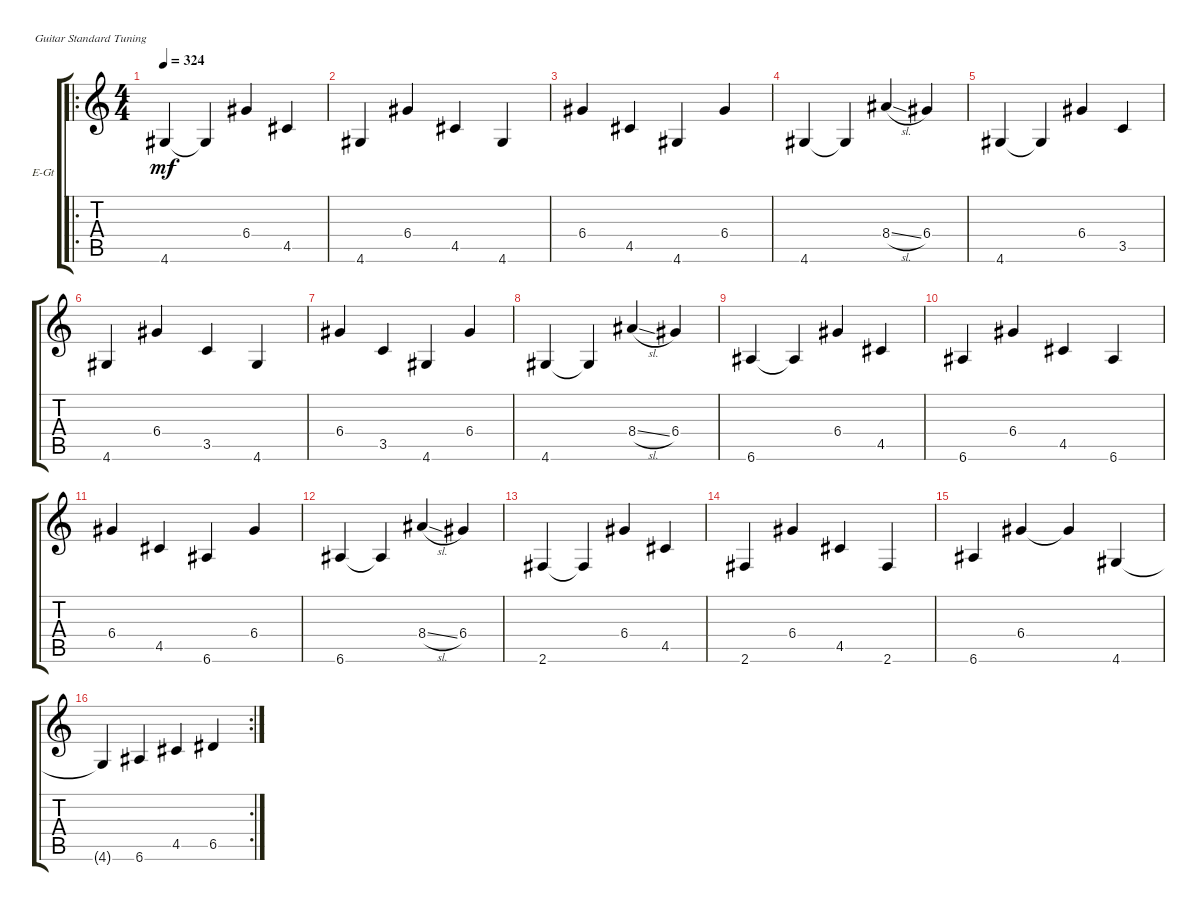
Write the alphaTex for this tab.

\defaultSystemsLayout 4
\bracketExtendMode groupsimilarinstruments
\firstSystemTrackNameOrientation horizontal
\otherSystemsTrackNameOrientation horizontal
\track ("Kamal" "E-Gt") {instrument electricguitarclean}
\staff {score tabs}
\tuning (E4 B3 G3 D3 A2 E2)
\ro
\ts (4 4)
\tempo 324
\clef g2
\ks c
4.6.4{dy mf} 4.6{t}.4 6.4.4 4.5.4 |
4.6.4 6.4.4 4.5.4 4.6.4 |
6.4.4 4.5.4 4.6.4 6.4.4 |
4.6.4 4.6{t}.4 8.4{sl}.4 6.4.4 |
4.6.4 4.6{t}.4 6.4.4 3.5.4 |
4.6.4 6.4.4 3.5.4 4.6.4 |
6.4.4 3.5.4 4.6.4 6.4.4 |
4.6.4 4.6{t}.4 8.4{sl}.4 6.4.4 |
6.6.4 6.6{t}.4 6.4.4 4.5.4 |
6.6.4 6.4.4 4.5.4 6.6.4 |
6.4.4 4.5.4 6.6.4 6.4.4 |
6.6.4 6.6{t}.4 8.4{sl}.4 6.4.4 |
2.6.4 2.6{t}.4 6.4.4 4.5.4 |
2.6.4 6.4.4 4.5.4 2.6.4 |
6.6.4 6.4.4 6.4{t}.4 4.6.4 |
\rc 2
4.6{t}.4 6.6.4 4.5.4 6.5.4
